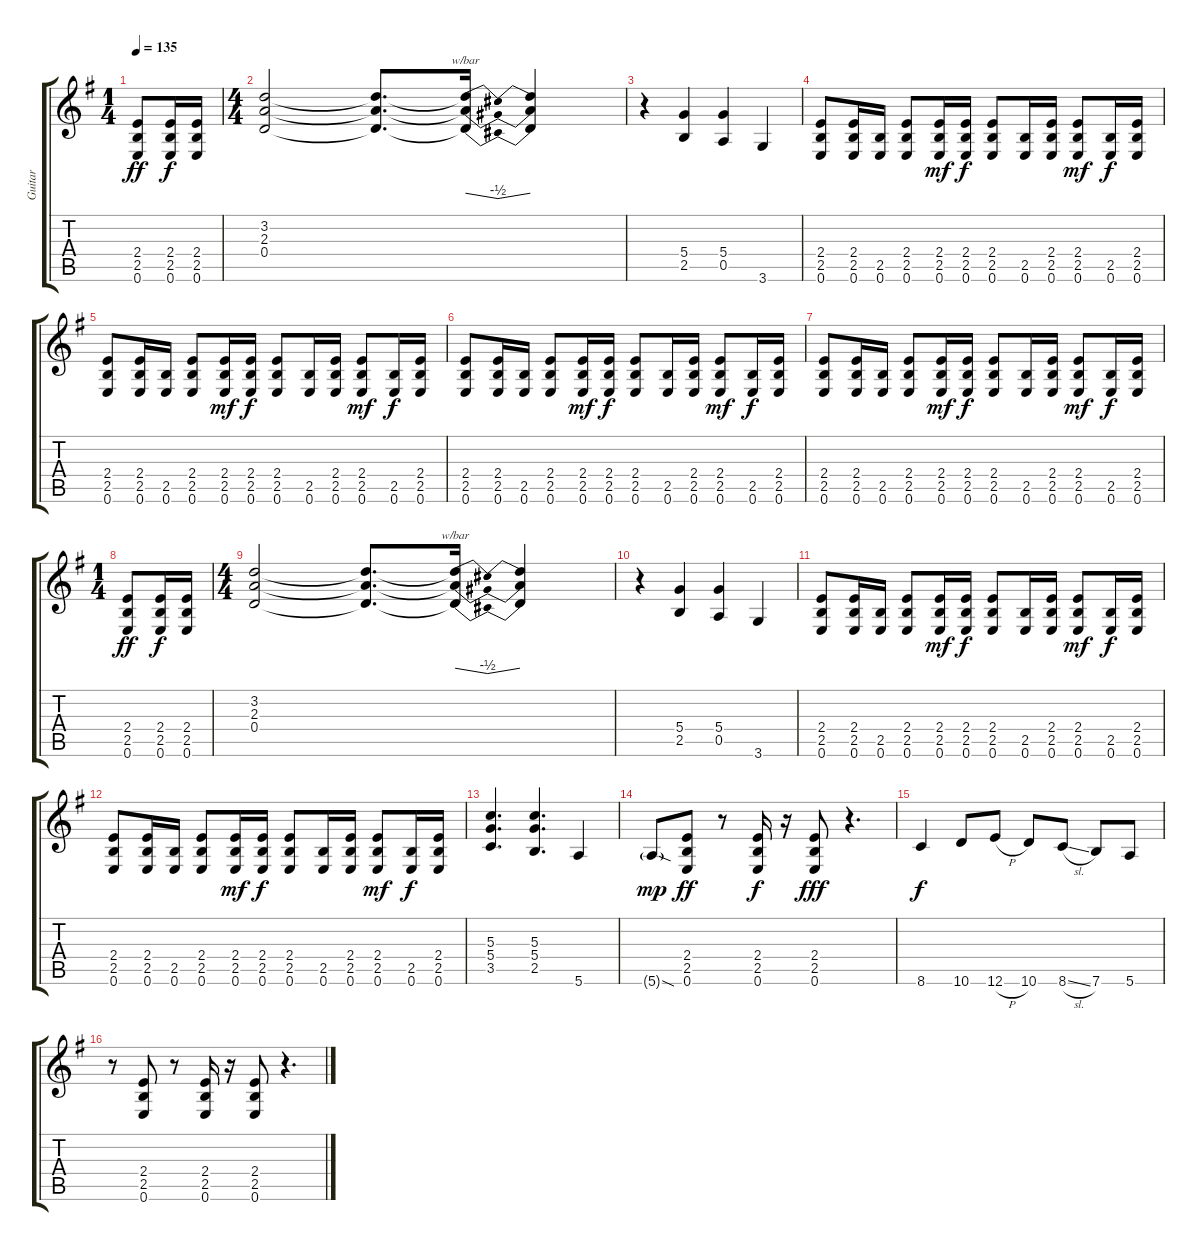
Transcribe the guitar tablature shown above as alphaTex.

\track ("Guitar" "Guitar") {instrument distortionguitar}
\staff {score tabs}
\tuning (E4 B3 G3 D3 A2 E2) {hide}
\ts (1 4)
\tempo 135
\clef g2
\ks g
(2.4 2.5 0.6).8{dy ff} (2.4 2.5 0.6).16{dy f} (2.4 2.5 0.6).16 |
\ts (4 4)
(3.2 2.3 0.4).2{instrument distortionguitar} (3.2{t} 2.3{t} 0.4{t}).8{d} (3.2{t} 2.3{t} 0.4{t}).16{tbe (dip default 0 0 30 -2 60 0)} (3.2{t} 2.3{t} 0.4{t}).4 |
r.4 (5.4 2.5).4 (5.4 0.5).4 3.6.4 |
(2.4 2.5 0.6).8{instrument electricguitarmuted} (2.4 2.5 0.6).16 (2.5 0.6).16 (2.4 2.5 0.6).8 (2.4 2.5 0.6).16{dy mf} (2.4 2.5 0.6).16{dy f} (2.4 2.5 0.6).8 (2.5 0.6).16 (2.4 2.5 0.6).16 (2.4 2.5 0.6).8{dy mf} (2.5 0.6).16{dy f} (2.4 2.5 0.6).16 |
(2.4 2.5 0.6).8 (2.4 2.5 0.6).16 (2.5 0.6).16 (2.4 2.5 0.6).8 (2.4 2.5 0.6).16{dy mf} (2.4 2.5 0.6).16{dy f} (2.4 2.5 0.6).8 (2.5 0.6).16 (2.4 2.5 0.6).16 (2.4 2.5 0.6).8{dy mf} (2.5 0.6).16{dy f} (2.4 2.5 0.6).16 |
(2.4 2.5 0.6).8 (2.4 2.5 0.6).16 (2.5 0.6).16 (2.4 2.5 0.6).8 (2.4 2.5 0.6).16{dy mf} (2.4 2.5 0.6).16{dy f} (2.4 2.5 0.6).8 (2.5 0.6).16 (2.4 2.5 0.6).16 (2.4 2.5 0.6).8{dy mf} (2.5 0.6).16{dy f} (2.4 2.5 0.6).16 |
(2.4 2.5 0.6).8 (2.4 2.5 0.6).16 (2.5 0.6).16 (2.4 2.5 0.6).8 (2.4 2.5 0.6).16{dy mf} (2.4 2.5 0.6).16{dy f} (2.4 2.5 0.6).8 (2.5 0.6).16 (2.4 2.5 0.6).16 (2.4 2.5 0.6).8{dy mf} (2.5 0.6).16{dy f} (2.4 2.5 0.6).16 |
\ts (1 4)
(2.4 2.5 0.6).8{dy ff} (2.4 2.5 0.6).16{dy f} (2.4 2.5 0.6).16 |
\ts (4 4)
(3.2 2.3 0.4).2{instrument distortionguitar} (3.2{t} 2.3{t} 0.4{t}).8{d} (3.2{t} 2.3{t} 0.4{t}).16{tbe (dip default 0 0 30 -2 60 0)} (3.2{t} 2.3{t} 0.4{t}).4 |
r.4 (5.4 2.5).4 (5.4 0.5).4 3.6.4 |
(2.4 2.5 0.6).8{instrument electricguitarmuted} (2.4 2.5 0.6).16 (2.5 0.6).16 (2.4 2.5 0.6).8 (2.4 2.5 0.6).16{dy mf} (2.4 2.5 0.6).16{dy f} (2.4 2.5 0.6).8 (2.5 0.6).16 (2.4 2.5 0.6).16 (2.4 2.5 0.6).8{dy mf} (2.5 0.6).16{dy f} (2.4 2.5 0.6).16 |
(2.4 2.5 0.6).8{instrument electricguitarmuted} (2.4 2.5 0.6).16 (2.5 0.6).16 (2.4 2.5 0.6).8 (2.4 2.5 0.6).16{dy mf} (2.4 2.5 0.6).16{dy f} (2.4 2.5 0.6).8 (2.5 0.6).16 (2.4 2.5 0.6).16 (2.4 2.5 0.6).8{dy mf} (2.5 0.6).16{dy f} (2.4 2.5 0.6).16 |
(5.3 5.4 3.5).4{d instrument distortionguitar} (5.3 5.4 2.5).4{d} 5.6.4 |
5.6{sod g}.8{dy mp} (2.4 2.5 0.6).8{dy ff} r.8 (2.4 2.5 0.6).16{dy f} r.16 (2.4 2.5 0.6).8{dy fff} r.4{d} |
8.6.4{dy f} 10.6.8 12.6{h}.8 10.6.8 8.6{sl}.8 7.6.8 5.6.8 |
r.8 (2.4 2.5 0.6).8 r.8 (2.4 2.5 0.6).16 r.16 (2.4 2.5 0.6).8 r.4{d}
